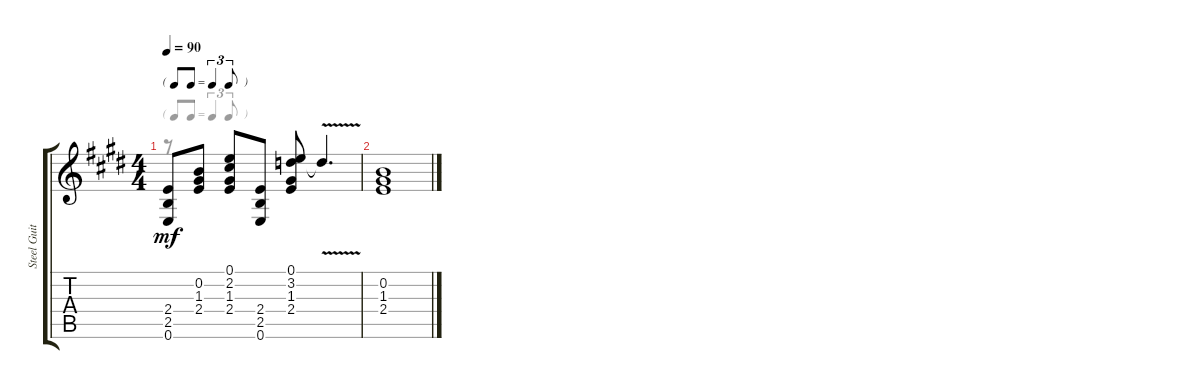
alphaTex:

\track ("Steel Guitar" "Steel Guit") {instrument acousticguitarsteel}
\staff {score tabs}
\tuning (E4 B3 G3 D3 A2 E2) {hide}
\voice
\ts (4 4)
\tf triplet8th
\tempo 90
\clef g2
\ks e
(2.4 2.5 0.6).8{dy mf} (0.2 1.3 2.4).8 (0.1 2.2 1.3 2.4).8 (2.4 2.5 0.6).8 (0.1 3.2 1.3 2.4).8 3.2{v t}.4{d} |
(0.2 1.3 2.4).1
\voice
\clef g2
\ottava regular
\simile none
\ks e
r.8{dy mf} |
